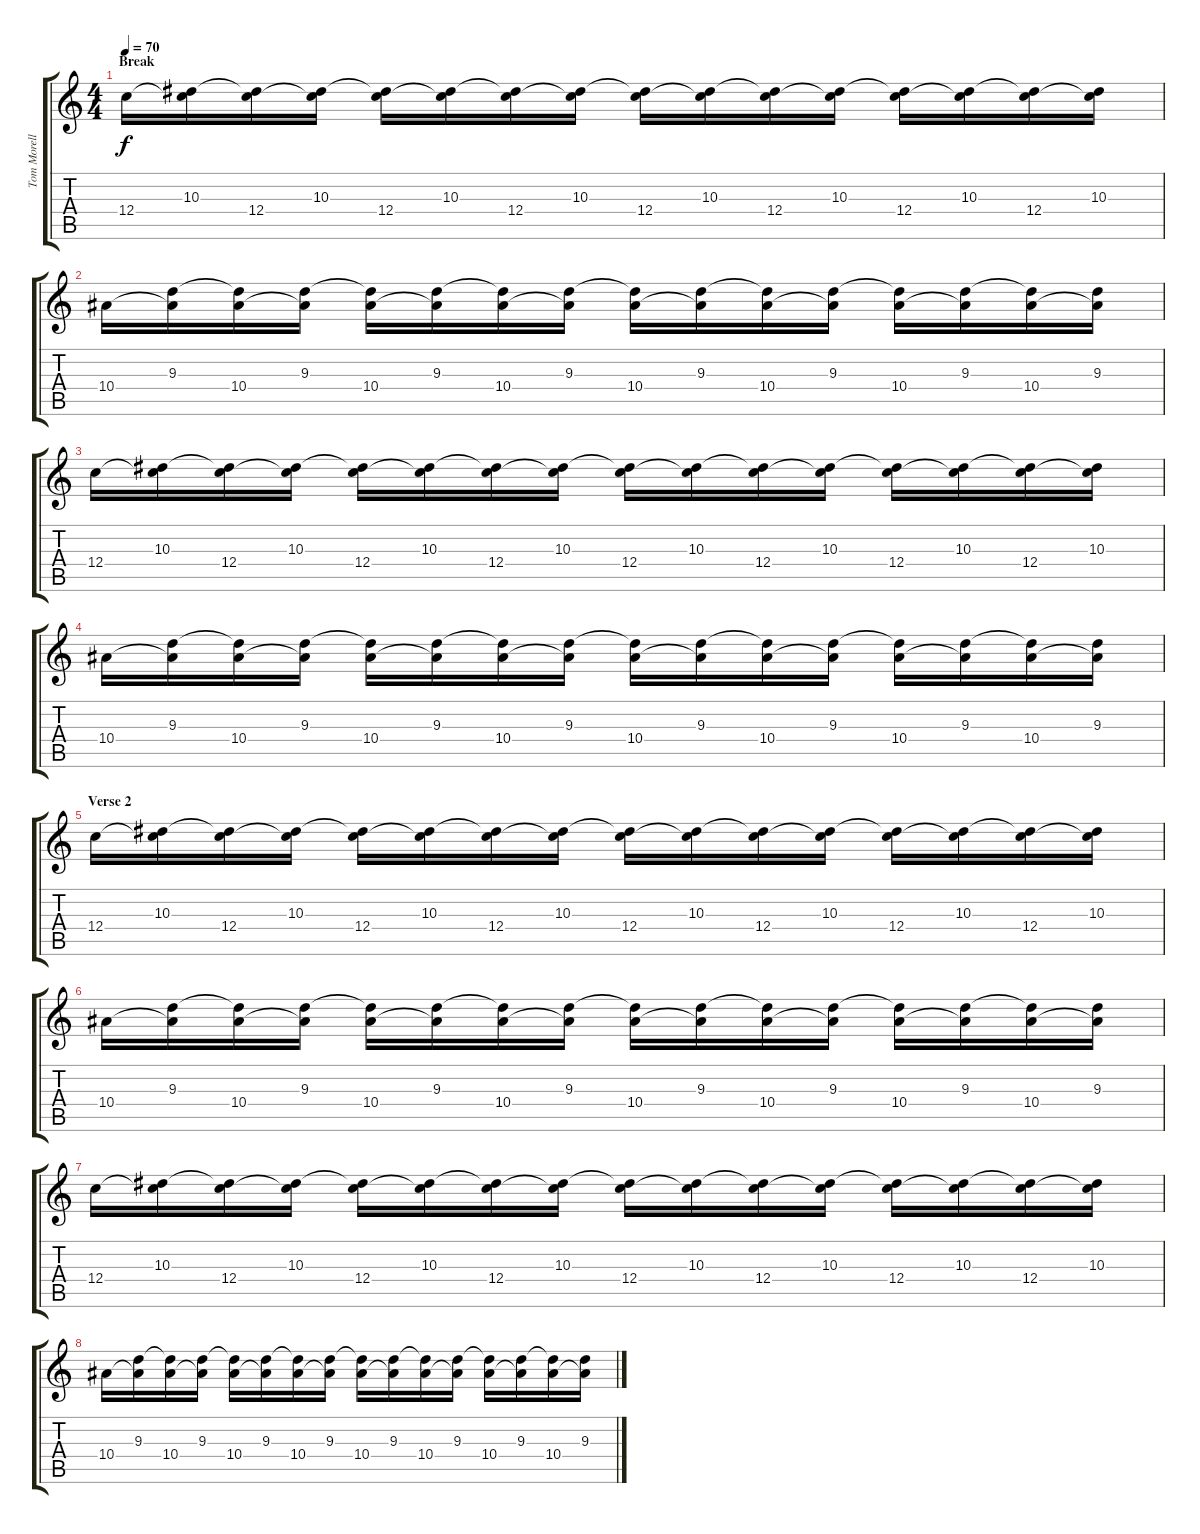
\track ("Tom Morello (clean)" "Tom Morell") {instrument electricguitarjazz}
\staff {score tabs}
\tuning (D4 A3 F3 C3 G2 C2) {hide}
\ts (4 4)
\section ("" "Break")
\tempo 70
\clef g2
\ks c
12.4.16{dy f} (10.3 12.4{t}).16 (10.3{t} 12.4).16 (10.3 12.4{t}).16 (10.3{t} 12.4).16 (10.3 12.4{t}).16 (10.3{t} 12.4).16 (10.3 12.4{t}).16 (10.3{t} 12.4).16 (10.3 12.4{t}).16 (10.3{t} 12.4).16 (10.3 12.4{t}).16 (10.3{t} 12.4).16 (10.3 12.4{t}).16 (10.3{t} 12.4).16 (10.3 12.4{t}).16 |
10.4.16 (9.3 10.4{t}).16 (9.3{t} 10.4).16 (9.3 10.4{t}).16 (9.3{t} 10.4).16 (9.3 10.4{t}).16 (9.3{t} 10.4).16 (9.3 10.4{t}).16 (9.3{t} 10.4).16 (9.3 10.4{t}).16 (9.3{t} 10.4).16 (9.3 10.4{t}).16 (9.3{t} 10.4).16 (9.3 10.4{t}).16 (9.3{t} 10.4).16 (9.3 10.4{t}).16 |
12.4.16 (10.3 12.4{t}).16 (10.3{t} 12.4).16 (10.3 12.4{t}).16 (10.3{t} 12.4).16 (10.3 12.4{t}).16 (10.3{t} 12.4).16 (10.3 12.4{t}).16 (10.3{t} 12.4).16 (10.3 12.4{t}).16 (10.3{t} 12.4).16 (10.3 12.4{t}).16 (10.3{t} 12.4).16 (10.3 12.4{t}).16 (10.3{t} 12.4).16 (10.3 12.4{t}).16 |
10.4.16 (9.3 10.4{t}).16 (9.3{t} 10.4).16 (9.3 10.4{t}).16 (9.3{t} 10.4).16 (9.3 10.4{t}).16 (9.3{t} 10.4).16 (9.3 10.4{t}).16 (9.3{t} 10.4).16 (9.3 10.4{t}).16 (9.3{t} 10.4).16 (9.3 10.4{t}).16 (9.3{t} 10.4).16 (9.3 10.4{t}).16 (9.3{t} 10.4).16 (9.3 10.4{t}).16 |
\section ("" "Verse 2")
12.4.16 (10.3 12.4{t}).16 (10.3{t} 12.4).16 (10.3 12.4{t}).16 (10.3{t} 12.4).16 (10.3 12.4{t}).16 (10.3{t} 12.4).16 (10.3 12.4{t}).16 (10.3{t} 12.4).16 (10.3 12.4{t}).16 (10.3{t} 12.4).16 (10.3 12.4{t}).16 (10.3{t} 12.4).16 (10.3 12.4{t}).16 (10.3{t} 12.4).16 (10.3 12.4{t}).16 |
10.4.16 (9.3 10.4{t}).16 (9.3{t} 10.4).16 (9.3 10.4{t}).16 (9.3{t} 10.4).16 (9.3 10.4{t}).16 (9.3{t} 10.4).16 (9.3 10.4{t}).16 (9.3{t} 10.4).16 (9.3 10.4{t}).16 (9.3{t} 10.4).16 (9.3 10.4{t}).16 (9.3{t} 10.4).16 (9.3 10.4{t}).16 (9.3{t} 10.4).16 (9.3 10.4{t}).16 |
12.4.16 (10.3 12.4{t}).16 (10.3{t} 12.4).16 (10.3 12.4{t}).16 (10.3{t} 12.4).16 (10.3 12.4{t}).16 (10.3{t} 12.4).16 (10.3 12.4{t}).16 (10.3{t} 12.4).16 (10.3 12.4{t}).16 (10.3{t} 12.4).16 (10.3 12.4{t}).16 (10.3{t} 12.4).16 (10.3 12.4{t}).16 (10.3{t} 12.4).16 (10.3 12.4{t}).16 |
10.4.16 (9.3 10.4{t}).16 (9.3{t} 10.4).16 (9.3 10.4{t}).16 (9.3{t} 10.4).16 (9.3 10.4{t}).16 (9.3{t} 10.4).16 (9.3 10.4{t}).16 (9.3{t} 10.4).16 (9.3 10.4{t}).16 (9.3{t} 10.4).16 (9.3 10.4{t}).16 (9.3{t} 10.4).16 (9.3 10.4{t}).16 (9.3{t} 10.4).16 (9.3 10.4{t}).16
